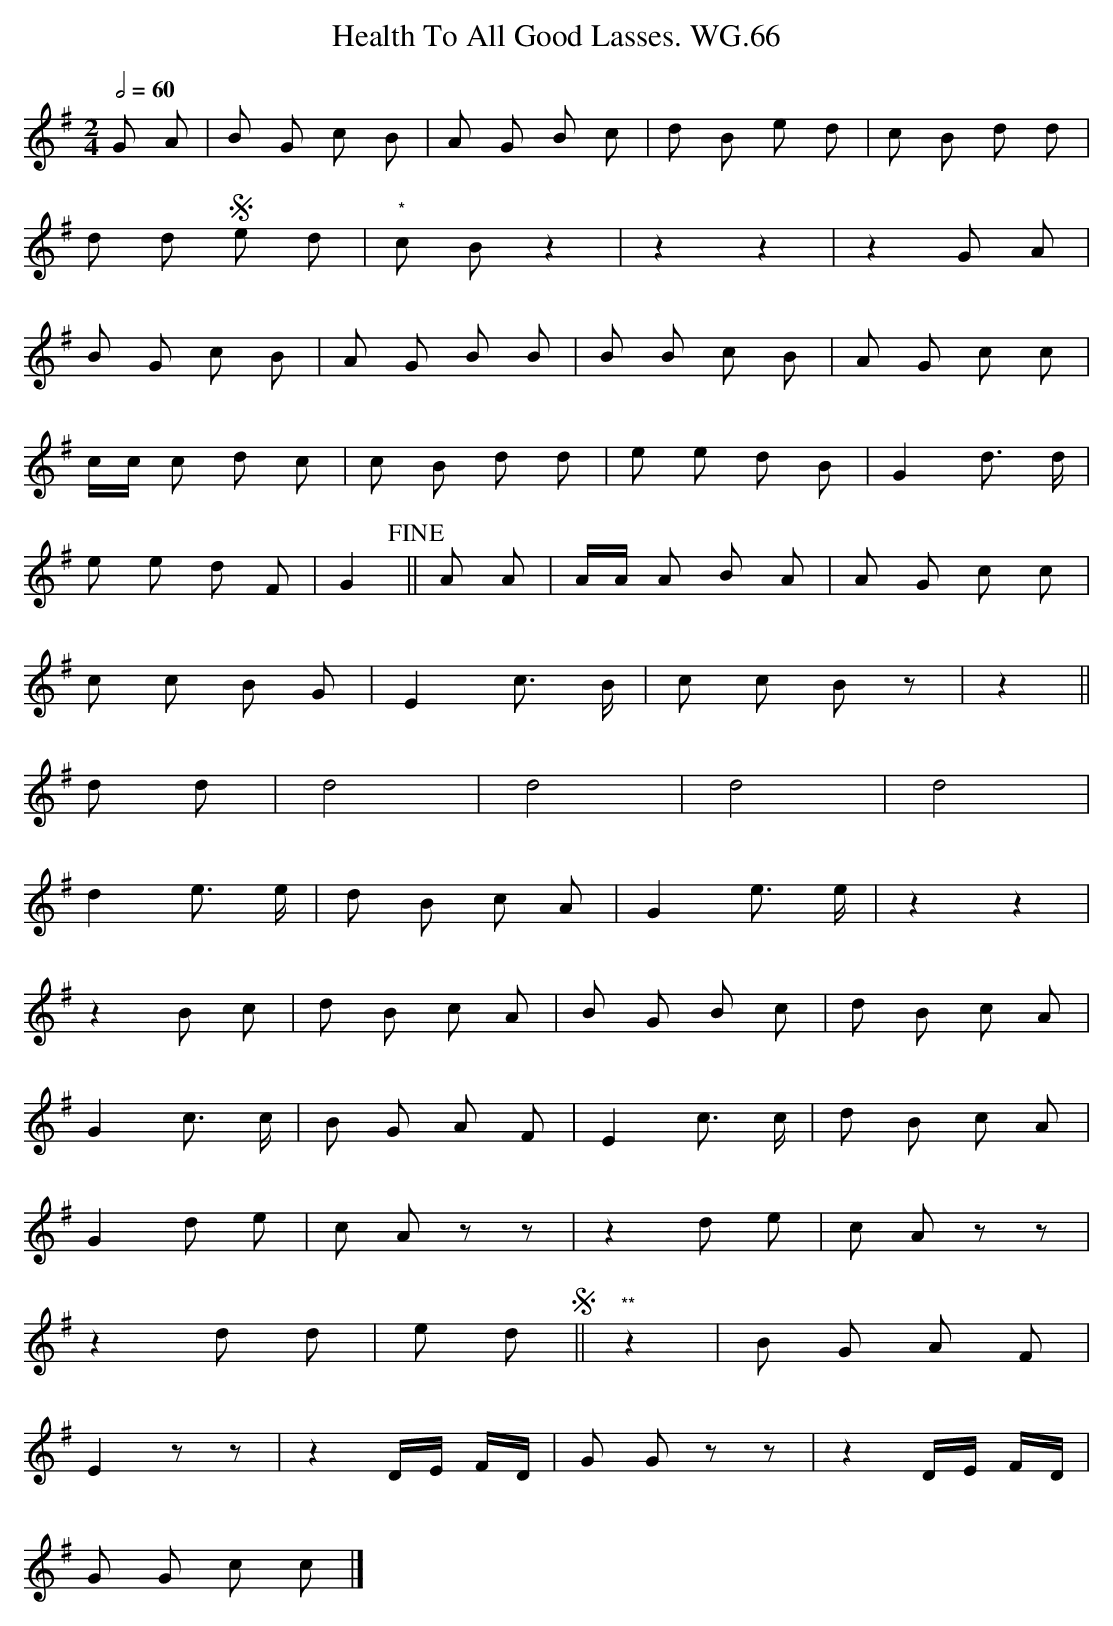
X:1
T:Health To All Good Lasses. WG.66
M:2/4
L:1/8
Q:2/4=60
K:G
G A|B G c B|A G B c|d B e d|c B d d|
d d !segno! e d|"*"c B  z2|z2 z2|z2 G A|
B G c B|A G B B|B B c B|A G c c|
c/c/ c d c|c B d d|e e d B|G2 d> d|
e e d F|G2 !fine!||A A|A/A/ A B A|A G c c|
c c B G|E2 c> B|c c B z|z2||
d d|d4|d4|d4|d4|
d2 e> e|d B c A|G2 e> e|z2 z2|
z2 B c|d B c A|B G B c|d B c A|
G2 c> c|B G A F|E2 c> c|d B c A|
G2 d e|c A zz|z2 d e|c A z z|
z2 d d|e d !segno!||"**" z2|B G A F|
E2 z z|z2 D/E/ F/D/|G G z z|z2 D/E/ F/D/|
G G c c|]
